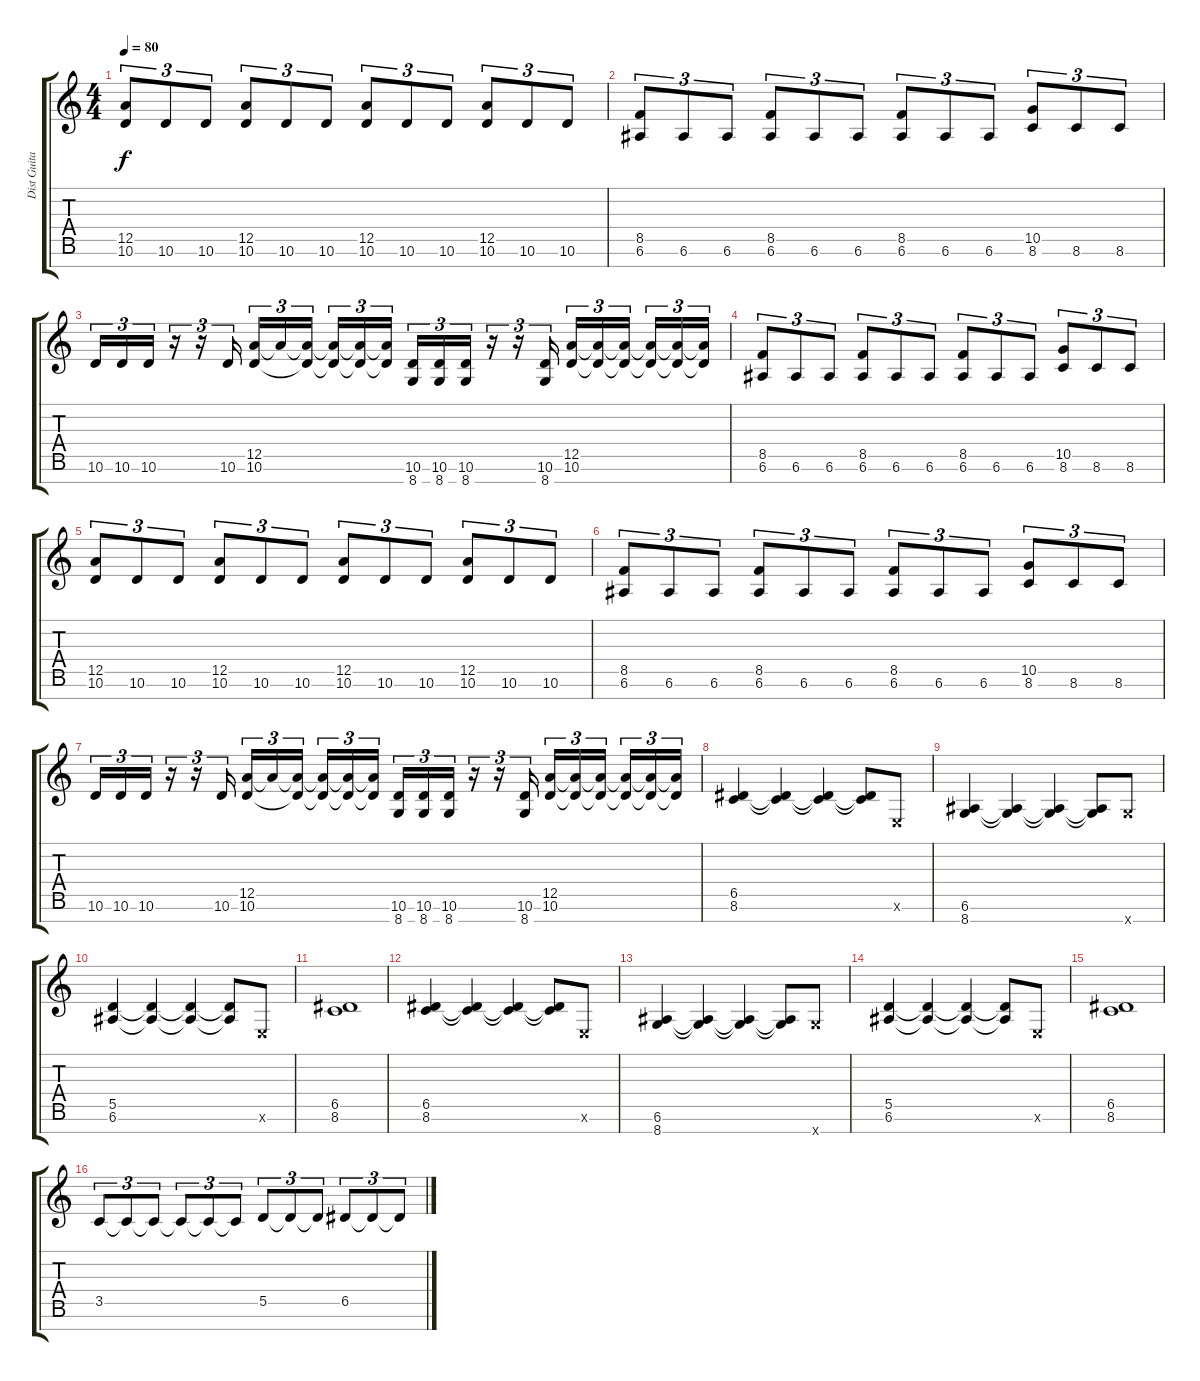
\track ("Dist Guitar" "Dist Guita") {instrument distortionguitar}
\staff {score tabs}
\tuning (E4 B3 G3 D3 A2 E2 B1) {hide}
\ts (4 4)
\tempo 80
\clef g2
\ks c
(12.5 10.6).8{tu (3 2) dy f} 10.6.8{tu (3 2)} 10.6.8{tu (3 2)} (12.5 10.6).8{tu (3 2)} 10.6.8{tu (3 2)} 10.6.8{tu (3 2)} (12.5 10.6).8{tu (3 2)} 10.6.8{tu (3 2)} 10.6.8{tu (3 2)} (12.5 10.6).8{tu (3 2)} 10.6.8{tu (3 2)} 10.6.8{tu (3 2)} |
(8.5 6.6).8{tu (3 2)} 6.6.8{tu (3 2)} 6.6.8{tu (3 2)} (8.5 6.6).8{tu (3 2)} 6.6.8{tu (3 2)} 6.6.8{tu (3 2)} (8.5 6.6).8{tu (3 2)} 6.6.8{tu (3 2)} 6.6.8{tu (3 2)} (10.5 8.6).8{tu (3 2)} 8.6.8{tu (3 2)} 8.6.8{tu (3 2)} |
10.6.16{tu (3 2)} 10.6.16{tu (3 2)} 10.6.16{tu (3 2)} r.16{tu (3 2)} r.16{tu (3 2)} 10.6.16{tu (3 2)} (12.5 10.6).16{tu (3 2)} 12.5{t}.16{tu (3 2)} (12.5{t} 10.6{t}).16{tu (3 2)} (12.5{t} 10.6{t}).16{tu (3 2)} (12.5{t} 10.6{t}).16{tu (3 2)} (12.5{t} 10.6{t}).16{tu (3 2)} (10.6 8.7).16{tu (3 2)} (10.6 8.7).16{tu (3 2)} (10.6 8.7).16{tu (3 2)} r.16{tu (3 2)} r.16{tu (3 2)} (10.6 8.7).16{tu (3 2)} (12.5 10.6).16{tu (3 2)} (12.5{t} 10.6{t}).16{tu (3 2)} (12.5{t} 10.6{t}).16{tu (3 2)} (12.5{t} 10.6{t}).16{tu (3 2)} (12.5{t} 10.6{t}).16{tu (3 2)} (12.5{t} 10.6{t}).16{tu (3 2)} |
(8.5 6.6).8{tu (3 2)} 6.6.8{tu (3 2)} 6.6.8{tu (3 2)} (8.5 6.6).8{tu (3 2)} 6.6.8{tu (3 2)} 6.6.8{tu (3 2)} (8.5 6.6).8{tu (3 2)} 6.6.8{tu (3 2)} 6.6.8{tu (3 2)} (10.5 8.6).8{tu (3 2)} 8.6.8{tu (3 2)} 8.6.8{tu (3 2)} |
(12.5 10.6).8{tu (3 2)} 10.6.8{tu (3 2)} 10.6.8{tu (3 2)} (12.5 10.6).8{tu (3 2)} 10.6.8{tu (3 2)} 10.6.8{tu (3 2)} (12.5 10.6).8{tu (3 2)} 10.6.8{tu (3 2)} 10.6.8{tu (3 2)} (12.5 10.6).8{tu (3 2)} 10.6.8{tu (3 2)} 10.6.8{tu (3 2)} |
(8.5 6.6).8{tu (3 2)} 6.6.8{tu (3 2)} 6.6.8{tu (3 2)} (8.5 6.6).8{tu (3 2)} 6.6.8{tu (3 2)} 6.6.8{tu (3 2)} (8.5 6.6).8{tu (3 2)} 6.6.8{tu (3 2)} 6.6.8{tu (3 2)} (10.5 8.6).8{tu (3 2)} 8.6.8{tu (3 2)} 8.6.8{tu (3 2)} |
10.6.16{tu (3 2)} 10.6.16{tu (3 2)} 10.6.16{tu (3 2)} r.16{tu (3 2)} r.16{tu (3 2)} 10.6.16{tu (3 2)} (12.5 10.6).16{tu (3 2)} 12.5{t}.16{tu (3 2)} (12.5{t} 10.6{t}).16{tu (3 2)} (12.5{t} 10.6{t}).16{tu (3 2)} (12.5{t} 10.6{t}).16{tu (3 2)} (12.5{t} 10.6{t}).16{tu (3 2)} (10.6 8.7).16{tu (3 2)} (10.6 8.7).16{tu (3 2)} (10.6 8.7).16{tu (3 2)} r.16{tu (3 2)} r.16{tu (3 2)} (10.6 8.7).16{tu (3 2)} (12.5 10.6).16{tu (3 2)} (12.5{t} 10.6{t}).16{tu (3 2)} (12.5{t} 10.6{t}).16{tu (3 2)} (12.5{t} 10.6{t}).16{tu (3 2)} (12.5{t} 10.6{t}).16{tu (3 2)} (12.5{t} 10.6{t}).16{tu (3 2)} |
(6.5 8.6).4 (6.5{t} 8.6{t}).4 (6.5{t} 8.6{t}).4 (6.5{t} 8.6{t}).8 0.6{x}.8 |
(6.6 8.7).4 (6.6{t} 8.7{t}).4 (6.6{t} 8.7{t}).4 (6.6{t} 8.7{t}).8 8.7{x}.8 |
(5.5 6.6).4 (5.5{t} 6.6{t}).4 (5.5{t} 6.6{t}).4 (5.5{t} 6.6{t}).8 0.6{x}.8 |
(6.5 8.6).1 |
(6.5 8.6).4 (6.5{t} 8.6{t}).4 (6.5{t} 8.6{t}).4 (6.5{t} 8.6{t}).8 0.6{x}.8 |
(6.6 8.7).4 (6.6{t} 8.7{t}).4 (6.6{t} 8.7{t}).4 (6.6{t} 8.7{t}).8 8.7{x}.8 |
(5.5 6.6).4 (5.5{t} 6.6{t}).4 (5.5{t} 6.6{t}).4 (5.5{t} 6.6{t}).8 0.6{x}.8 |
(6.5 8.6).1 |
3.5.8{tu (3 2) volume 16} 3.5{t}.8{tu (3 2)} 3.5{t}.8{tu (3 2)} 3.5{t}.8{tu (3 2)} 3.5{t}.8{tu (3 2)} 3.5{t}.8{tu (3 2)} 5.5.8{tu (3 2)} 5.5{t}.8{tu (3 2)} 5.5{t}.8{tu (3 2)} 6.5.8{tu (3 2)} 6.5{t}.8{tu (3 2)} 6.5{t}.8{tu (3 2)}
